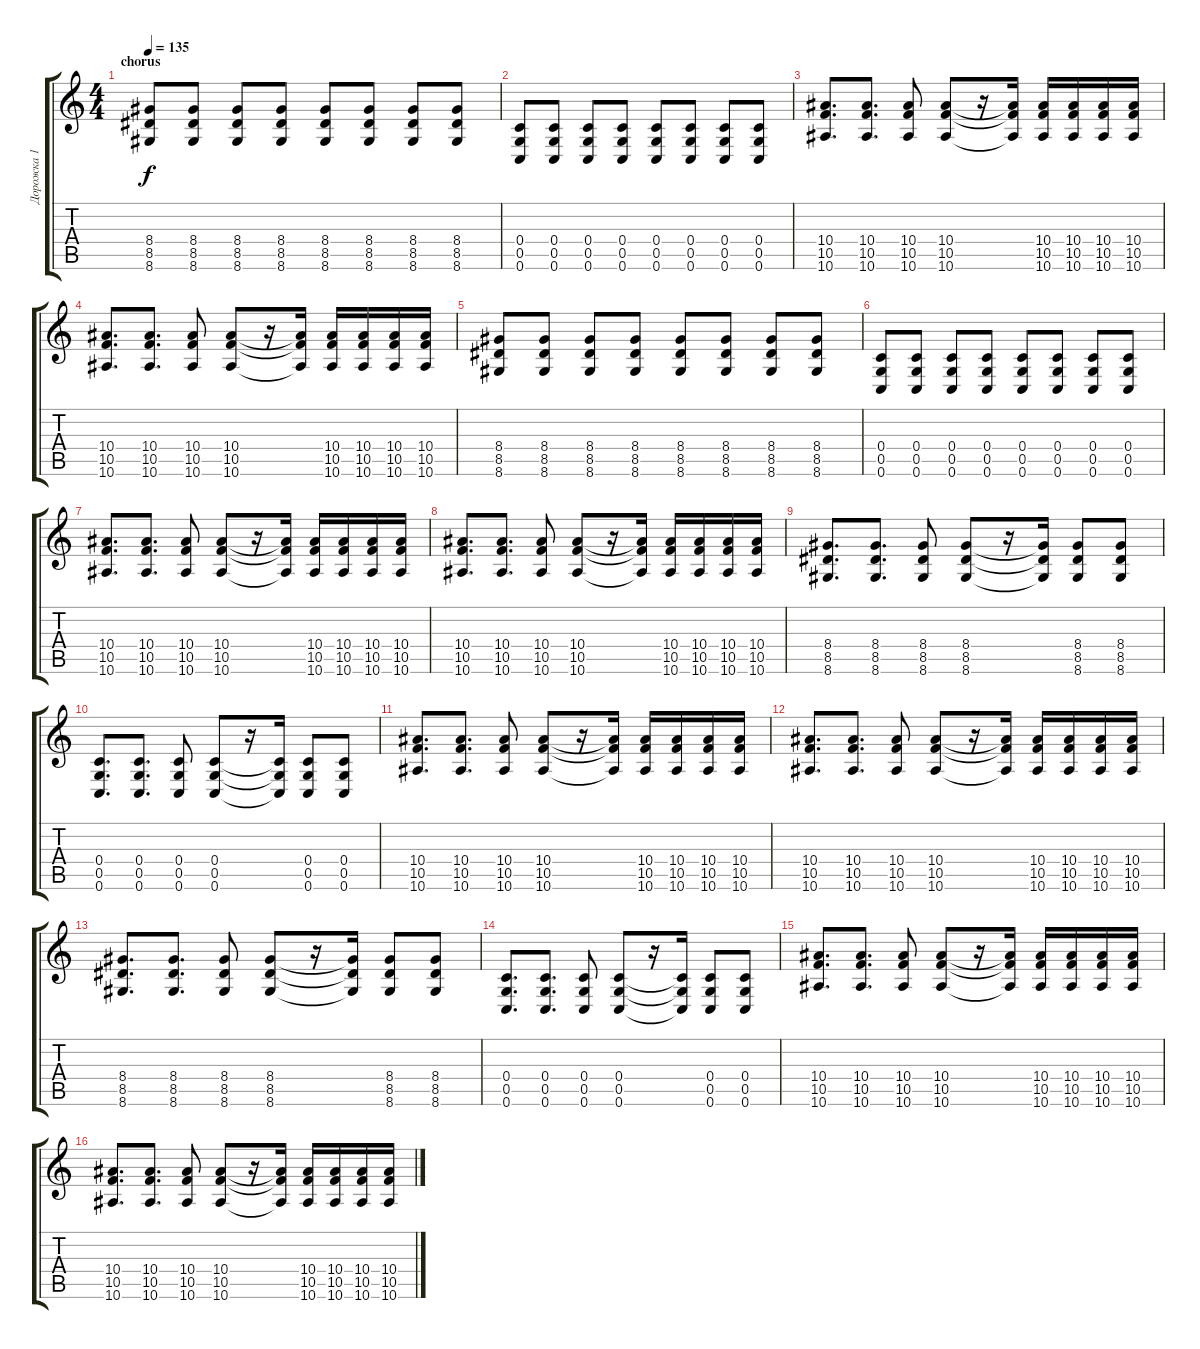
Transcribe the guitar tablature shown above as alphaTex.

\track ("Дорожка 1" "Дорожка 1") {instrument distortionguitar}
\staff {score tabs}
\tuning (D4 A3 F3 C3 G2 C2) {hide}
\ts (4 4)
\section ("" "chorus")
\tempo 135
\clef g2
\ks c
(8.4 8.5 8.6).8{dy f volume 16} (8.4 8.5 8.6).8 (8.4 8.5 8.6).8 (8.4 8.5 8.6).8 (8.4 8.5 8.6).8 (8.4 8.5 8.6).8 (8.4 8.5 8.6).8 (8.4 8.5 8.6).8 |
(0.4 0.5 0.6).8 (0.4 0.5 0.6).8 (0.4 0.5 0.6).8 (0.4 0.5 0.6).8 (0.4 0.5 0.6).8 (0.4 0.5 0.6).8 (0.4 0.5 0.6).8 (0.4 0.5 0.6).8 |
(10.4 10.5 10.6).8{d} (10.4 10.5 10.6).8{d} (10.4 10.5 10.6).8 (10.4 10.5 10.6).8 r.16 (10.4{t} 10.5{t} 10.6{t}).16 (10.4 10.5 10.6).16 (10.4 10.5 10.6).16 (10.4 10.5 10.6).16 (10.4 10.5 10.6).16 |
(10.4 10.5 10.6).8{d} (10.4 10.5 10.6).8{d} (10.4 10.5 10.6).8 (10.4 10.5 10.6).8 r.16 (10.4{t} 10.5{t} 10.6{t}).16 (10.4 10.5 10.6).16 (10.4 10.5 10.6).16 (10.4 10.5 10.6).16 (10.4 10.5 10.6).16 |
(8.4 8.5 8.6).8 (8.4 8.5 8.6).8 (8.4 8.5 8.6).8 (8.4 8.5 8.6).8 (8.4 8.5 8.6).8 (8.4 8.5 8.6).8 (8.4 8.5 8.6).8 (8.4 8.5 8.6).8 |
(0.4 0.5 0.6).8 (0.4 0.5 0.6).8 (0.4 0.5 0.6).8 (0.4 0.5 0.6).8 (0.4 0.5 0.6).8 (0.4 0.5 0.6).8 (0.4 0.5 0.6).8 (0.4 0.5 0.6).8 |
(10.4 10.5 10.6).8{d} (10.4 10.5 10.6).8{d} (10.4 10.5 10.6).8 (10.4 10.5 10.6).8 r.16 (10.4{t} 10.5{t} 10.6{t}).16 (10.4 10.5 10.6).16 (10.4 10.5 10.6).16 (10.4 10.5 10.6).16 (10.4 10.5 10.6).16 |
(10.4 10.5 10.6).8{d} (10.4 10.5 10.6).8{d} (10.4 10.5 10.6).8 (10.4 10.5 10.6).8 r.16 (10.4{t} 10.5{t} 10.6{t}).16 (10.4 10.5 10.6).16 (10.4 10.5 10.6).16 (10.4 10.5 10.6).16 (10.4 10.5 10.6).16 |
(8.4 8.5 8.6).8{d} (8.4 8.5 8.6).8{d} (8.4 8.5 8.6).8 (8.4 8.5 8.6).8 r.16 (8.4{t} 8.5{t} 8.6{t}).16 (8.4 8.5 8.6).8 (8.4 8.5 8.6).8 |
(0.4 0.5 0.6).8{d} (0.4 0.5 0.6).8{d} (0.4 0.5 0.6).8 (0.4 0.5 0.6).8 r.16 (0.4{t} 0.5{t} 0.6{t}).16 (0.4 0.5 0.6).8 (0.4 0.5 0.6).8 |
(10.4 10.5 10.6).8{d} (10.4 10.5 10.6).8{d} (10.4 10.5 10.6).8 (10.4 10.5 10.6).8 r.16 (10.4{t} 10.5{t} 10.6{t}).16 (10.4 10.5 10.6).16 (10.4 10.5 10.6).16 (10.4 10.5 10.6).16 (10.4 10.5 10.6).16 |
(10.4 10.5 10.6).8{d} (10.4 10.5 10.6).8{d} (10.4 10.5 10.6).8 (10.4 10.5 10.6).8 r.16 (10.4{t} 10.5{t} 10.6{t}).16 (10.4 10.5 10.6).16 (10.4 10.5 10.6).16 (10.4 10.5 10.6).16 (10.4 10.5 10.6).16 |
(8.4 8.5 8.6).8{d} (8.4 8.5 8.6).8{d} (8.4 8.5 8.6).8 (8.4 8.5 8.6).8 r.16 (8.4{t} 8.5{t} 8.6{t}).16 (8.4 8.5 8.6).8 (8.4 8.5 8.6).8 |
(0.4 0.5 0.6).8{d} (0.4 0.5 0.6).8{d} (0.4 0.5 0.6).8 (0.4 0.5 0.6).8 r.16 (0.4{t} 0.5{t} 0.6{t}).16 (0.4 0.5 0.6).8 (0.4 0.5 0.6).8 |
(10.4 10.5 10.6).8{d} (10.4 10.5 10.6).8{d} (10.4 10.5 10.6).8 (10.4 10.5 10.6).8 r.16 (10.4{t} 10.5{t} 10.6{t}).16 (10.4 10.5 10.6).16 (10.4 10.5 10.6).16 (10.4 10.5 10.6).16 (10.4 10.5 10.6).16 |
(10.4 10.5 10.6).8{d} (10.4 10.5 10.6).8{d} (10.4 10.5 10.6).8 (10.4 10.5 10.6).8 r.16 (10.4{t} 10.5{t} 10.6{t}).16 (10.4 10.5 10.6).16 (10.4 10.5 10.6).16 (10.4 10.5 10.6).16 (10.4 10.5 10.6).16
